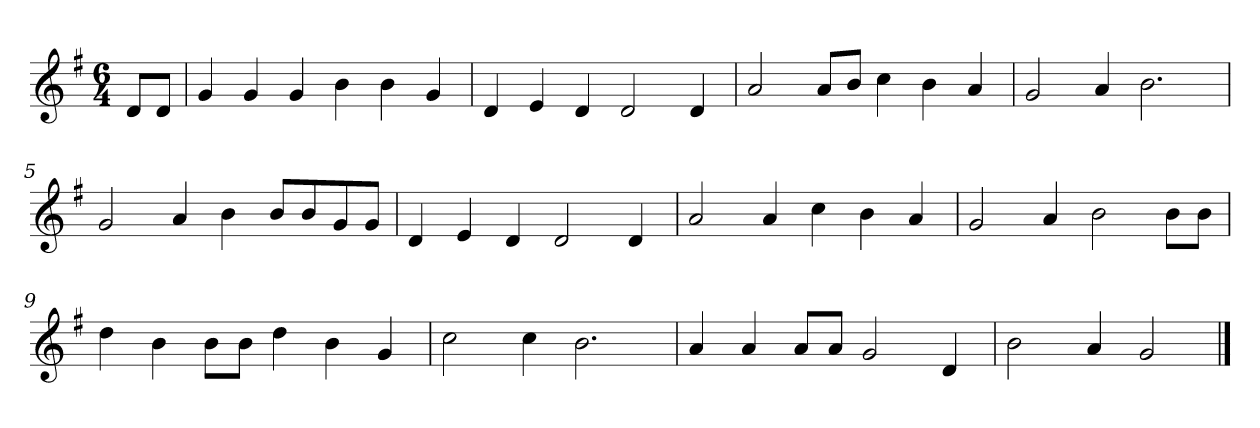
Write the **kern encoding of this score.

**kern
*part1
*staff1
*k[f#]
*M6/4
*MM120
=
8dL
8dJ
=1
4g
4g
4g
4b
4b
4g
=2
4d
4e
4d
2d
4d
=3
2a
8aL
8bJ
4cc
4b
4a
=4
2g
4a
2.b
=5
2g
4a
4b
8bL
8b
8g
8gJ
=6
4d
4e
4d
2d
4d
=7
2a
4a
4cc
4b
4a
=8
2g
4a
2b
8bL
8bJ
=9
4dd
4b
8bL
8bJ
4dd
4b
4g
=10
2cc
4cc
2.b
=11
4a
4a
8aL
8aJ
2g
4d
=12
2b
4a
2g
==
*-
